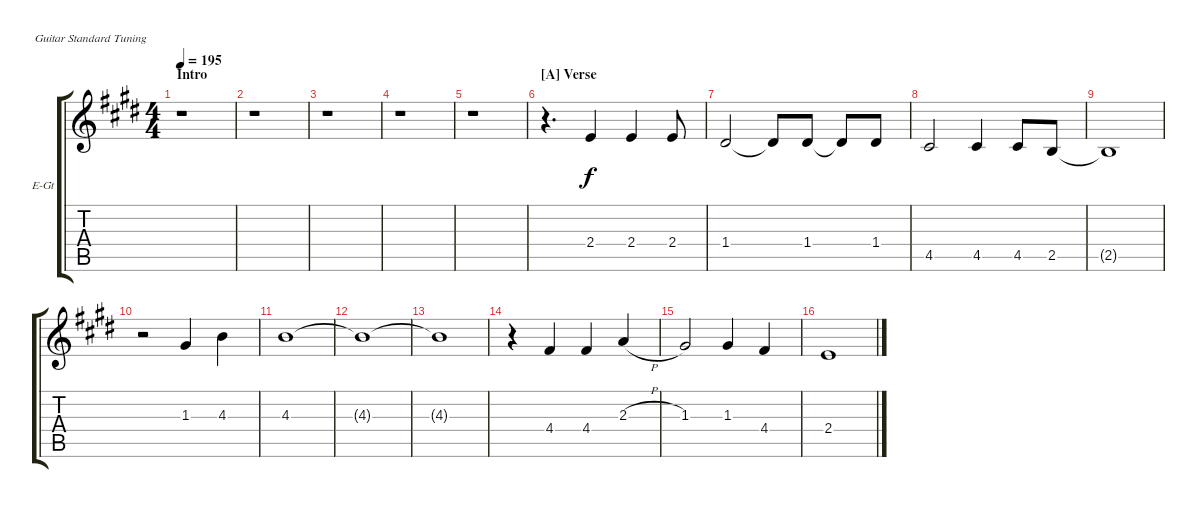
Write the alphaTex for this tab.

\defaultSystemsLayout 4
\bracketExtendMode groupsimilarinstruments
\firstSystemTrackNameOrientation horizontal
\otherSystemsTrackNameOrientation horizontal
\track ("Paul's Voice" "E-Gt") {instrument electricguitarclean}
\staff {score tabs}
\tuning (E4 B3 G3 D3 A2 E2)
\ts (4 4)
\section ("" "Intro")
\tempo 195
\clef g2
\scale
0.487395
\ks e
r.1{dy f instrument electricguitarclean} |
\scale
0.256303 r.1 |
\scale
0.256303 r.1 |
\scale
0.333333 r.1 |
\scale
0.333333 r.1 |
\section ("A" "Verse")
\scale
0.333333 r.4{d} 2.4.4 2.4.4 2.4.8 |
\scale
0.333333 1.4.2 1.4{t}.8 1.4.8 1.4{t}.8 1.4.8 |
\scale
0.333333 4.5.2 4.5.4 4.5.8 2.5.8 |
\scale
0.333333 2.5{t}.1 |
\scale
0.333333 r.2 1.3.4 4.3.4 |
\scale
0.333333 4.3.1 |
\scale
0.333333 4.3{t}.1 |
\scale
0.333333 4.3{t}.1 |
\scale
0.333333 r.4 4.4.4 4.4.4 2.3{h}.4 |
\scale
0.333333 1.3.2 1.3.4 4.4.4 |
\scale
0.333333 2.4.1
